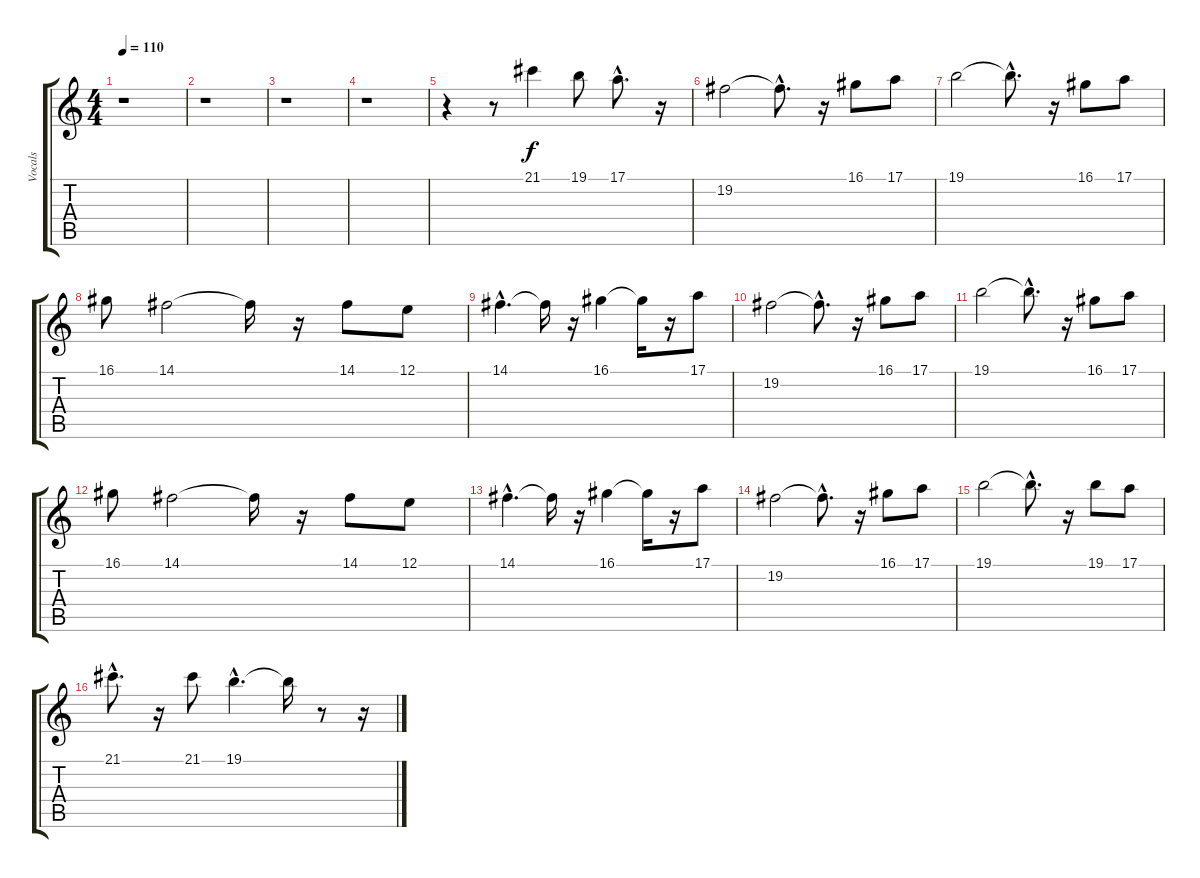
\track ("Vocals" "Vocals") {instrument choiraahs}
\staff {score tabs}
\tuning (E4 B3 G3 D3 A2 E2) {hide}
\ts (4 4)
\tempo 110
\clef g2
\ks c
r.1{dy f} |
r.1 |
r.1 |
r.1 |
r.4 r.8 21.1.4 19.1.8 17.1{hac}.8{d} r.16 |
19.2.2 19.2{hac t}.8{d} r.16 16.1.8 17.1.8 |
19.1.2 19.1{hac t}.8{d} r.16 16.1.8 17.1.8 |
16.1.8 14.1.2 14.1{t}.16 r.16 14.1.8 12.1.8 |
14.1{hac}.4{d} 14.1{t}.16 r.16 16.1.4 16.1{t}.16 r.16 17.1.8 |
19.2.2 19.2{hac t}.8{d} r.16 16.1.8 17.1.8 |
19.1.2 19.1{hac t}.8{d} r.16 16.1.8 17.1.8 |
16.1.8 14.1.2 14.1{t}.16 r.16 14.1.8 12.1.8 |
14.1{hac}.4{d} 14.1{t}.16 r.16 16.1.4 16.1{t}.16 r.16 17.1.8 |
19.2.2 19.2{hac t}.8{d} r.16 16.1.8 17.1.8 |
19.1.2 19.1{hac t}.8{d} r.16 19.1.8 17.1.8 |
21.1{hac}.8{d} r.16 21.1.8 19.1{hac}.4{d} 19.1{t}.16 r.8 r.16
